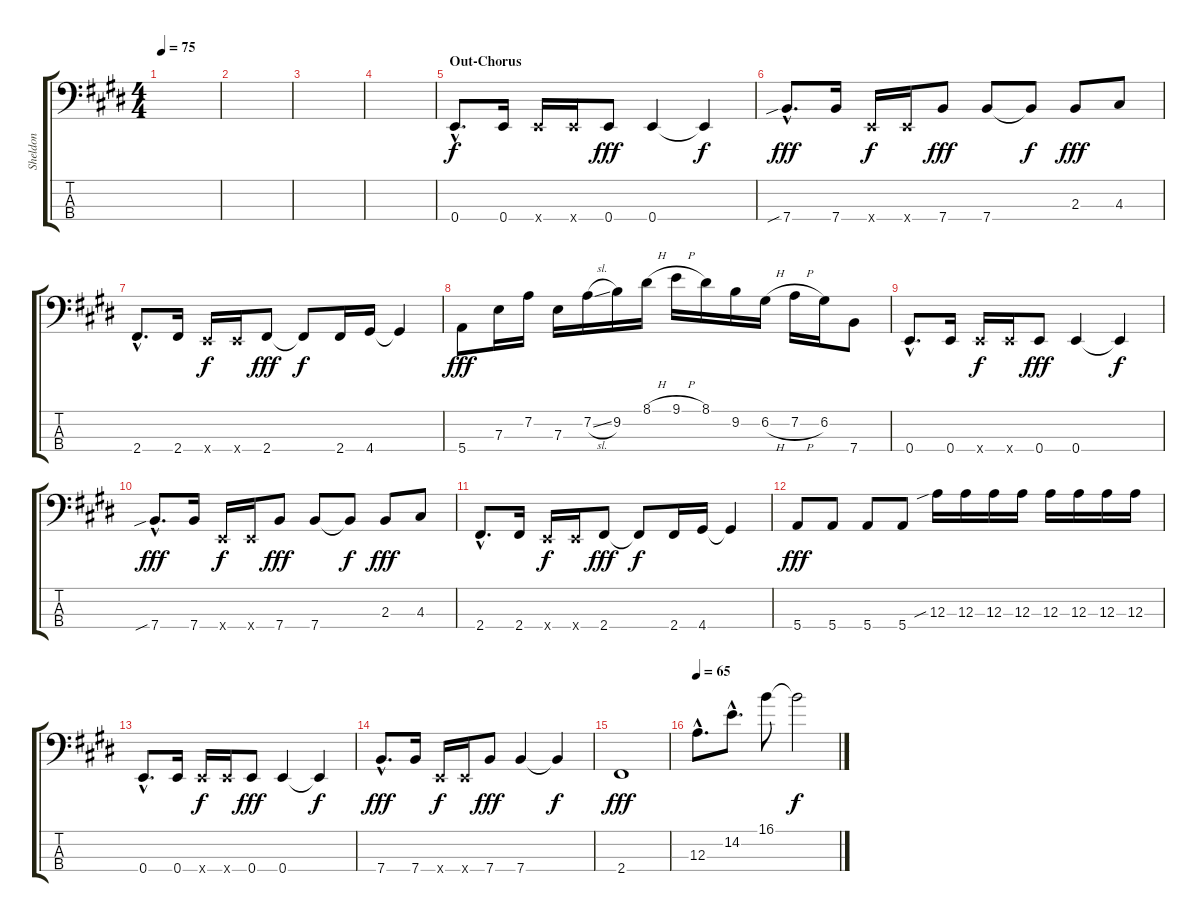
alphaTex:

\track ("Sheldon" "Sheldon") {instrument electricbassfinger}
\staff {score tabs}
\tuning (G2 D2 A1 E1) {hide}
\ts (4 4)
\tempo 75
\clef f4
\ks e
|
|
|
|
\section ("" "Out-Chorus")
0.4{hac}.8{d} 0.4.16 0.4{x}.16{dy f} 0.4{x}.16 0.4.8{dy fff} 0.4.4 0.4{t}.4{dy f} |
7.4{sib hac}.8{d dy fff} 7.4.16 0.4{x}.16{dy f} 0.4{x}.16 7.4.8{dy fff} 7.4.8 7.4{t}.8{dy f} 2.3.8{dy fff} 4.3.8 |
2.4{hac}.8{d} 2.4.16 0.4{x}.16{dy f} 0.4{x}.16 2.4.8{dy fff} 2.4{t}.8{dy f} 2.4.16 4.4.16 4.4{t}.4 |
5.4.8{dy fff} 7.3.16 7.2.16 7.3.16 7.2{sl}.16 9.2.16 8.1{h}.16 9.1{h}.16 8.1.16 9.2.16 6.2{h}.16 7.2{h}.16 6.2.16 7.4.8 |
0.4{hac}.8{d} 0.4.16 0.4{x}.16{dy f} 0.4{x}.16 0.4.8{dy fff} 0.4.4 0.4{t}.4{dy f} |
7.4{sib hac}.8{d dy fff} 7.4.16 0.4{x}.16{dy f} 0.4{x}.16 7.4.8{dy fff} 7.4.8 7.4{t}.8{dy f} 2.3.8{dy fff} 4.3.8 |
2.4{hac}.8{d} 2.4.16 0.4{x}.16{dy f} 0.4{x}.16 2.4.8{dy fff} 2.4{t}.8{dy f} 2.4.16 4.4.16 4.4{t}.4 |
5.4.8{dy fff} 5.4.8 5.4.8 5.4.8 12.3{sib}.16 12.3.16 12.3.16 12.3.16 12.3.16 12.3.16 12.3.16 12.3.16 |
0.4{hac}.8{d} 0.4.16 0.4{x}.16{dy f} 0.4{x}.16 0.4.8{dy fff} 0.4.4 0.4{t}.4{dy f} |
7.4{hac}.8{d dy fff} 7.4.16 0.4{x}.16{dy f} 0.4{x}.16 7.4.8{dy fff} 7.4.4 7.4{t}.4{dy f} |
2.4.1{dy fff} |
\tempo 65
12.3{hac}.8{d} 14.2{hac}.8{d} 16.1.8 16.1{t}.2{dy f}
